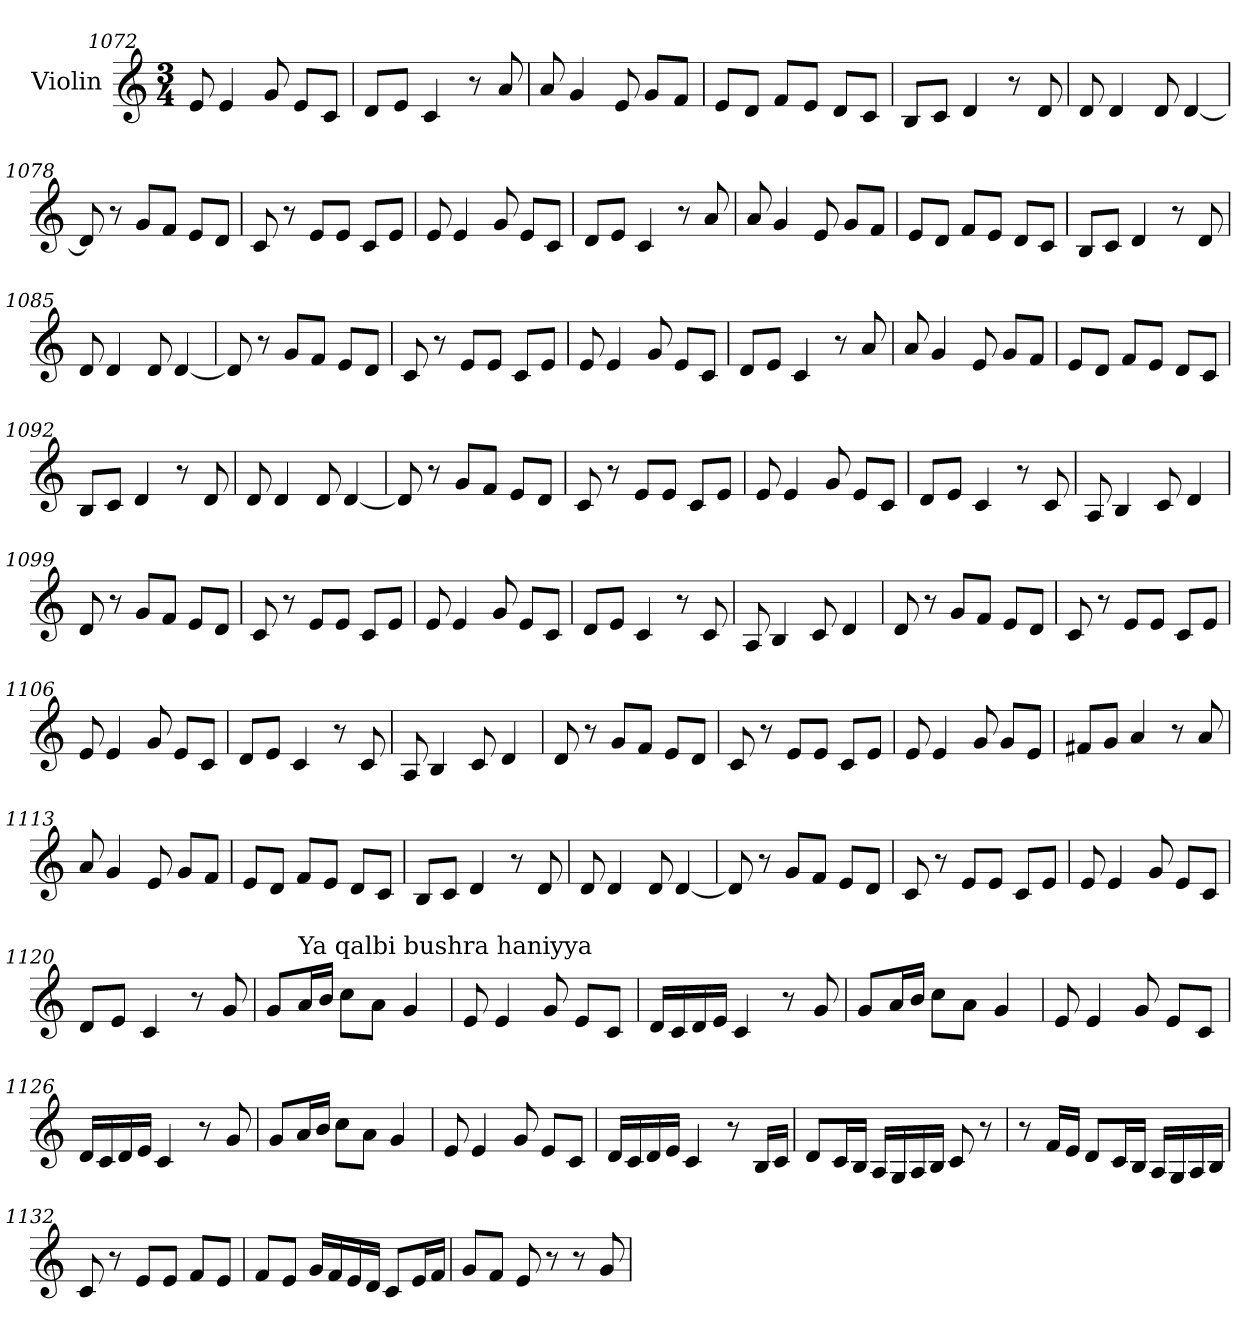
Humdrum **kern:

**kern
*part1
*staff1
*I"Violin
*clefG2
*k[]
*M3/4
=1072
8e/
4e/
8g/
8e/L
8c/J
=1073
8d/L
8e/J
4c/
8r
8a/
=1074
8a/
4g/
8e/
8g/L
8f/J
=1075
8e/L
8d/J
8f/L
8e/J
8d/L
8c/J
=1076
8B/L
8c/J
4d/
8r
8d/
!!LO:PB:g=z
=1077
8d/
4d/
8d/
[4d/
=1078
8d/]
8r
8g/L
8f/J
8e/L
8d/J
=1079
8c/
8r
8e/L
8e/J
8c/L
8e/J
=1080
8e/
4e/
8g/
8e/L
8c/J
=1081
8d/L
8e/J
4c/
8r
8a/
=1082
8a/
4g/
8e/
8g/L
8f/J
!!LO:LB:g=z
=1083
8e/L
8d/J
8f/L
8e/J
8d/L
8c/J
=1084
8B/L
8c/J
4d/
8r
8d/
=1085
8d/
4d/
8d/
[4d/
=1086
8d/]
8r
8g/L
8f/J
8e/L
8d/J
=1087
8c/
8r
8e/L
8e/J
8c/L
8e/J
=1088
8e/
4e/
8g/
8e/L
8c/J
!!LO:LB:g=z
=1089
8d/L
8e/J
4c/
8r
8a/
=1090
8a/
4g/
8e/
8g/L
8f/J
=1091
8e/L
8d/J
8f/L
8e/J
8d/L
8c/J
=1092
8B/L
8c/J
4d/
8r
8d/
=1093
8d/
4d/
8d/
[4d/
=1094
8d/]
8r
8g/L
8f/J
8e/L
8d/J
!!LO:LB:g=z
=1095
8c/
8r
8e/L
8e/J
8c/L
8e/J
=1096
8e/
4e/
8g/
8e/L
8c/J
=1097
8d/L
8e/J
4c/
8r
8c/
=1098
8A/
4B/
8c/
4d/
=1099
8d/
8r
8g/L
8f/J
8e/L
8d/J
=1100
8c/
8r
8e/L
8e/J
8c/L
8e/J
!!LO:LB:g=z
=1101
8e/
4e/
8g/
8e/L
8c/J
=1102
8d/L
8e/J
4c/
8r
8c/
=1103
8A/
4B/
8c/
4d/
=1104
8d/
8r
8g/L
8f/J
8e/L
8d/J
=1105
8c/
8r
8e/L
8e/J
8c/L
8e/J
=1106
8e/
4e/
8g/
8e/L
8c/J
!!LO:LB:g=z
=1107
8d/L
8e/J
4c/
8r
8c/
=1108
8A/
4B/
8c/
4d/
=1109
8d/
8r
8g/L
8f/J
8e/L
8d/J
=1110
8c/
8r
8e/L
8e/J
8c/L
8e/J
=1111
8e/
4e/
8g/
8g/L
8e/J
=1112
8f#X/L
8g/J
4a/
8r
8a/
!!LO:LB:g=z
=1113
8a/
4g/
8e/
8g/L
8f/J
=1114
8e/L
8d/J
8f/L
8e/J
8d/L
8c/J
=1115
8B/L
8c/J
4d/
8r
8d/
=1116
8d/
4d/
8d/
[4d/
=1117
8d/]
8r
8g/L
8f/J
8e/L
8d/J
=1118
8c/
8r
8e/L
8e/J
8c/L
8e/J
!!LO:LB:g=z
=1119
8e/
4e/
8g/
8e/L
8c/J
=1120
8d/L
8e/J
4c/
8r
8g/
=1121
8g/L
!LO:TX:a:t=Ya qalbi bushra haniyya
16a/L
16b/JJ
8cc\L
8a\J
4g/
=1122
8e/
4e/
8g/
8e/L
8c/J
=1123
16d/LL
16c/
16d/
16e/JJ
4c/
8r
8g/
=1124
8g/L
16a/L
16b/JJ
8cc\L
8a\J
4g/
!!LO:PB:g=z
=1125
8e/
4e/
8g/
8e/L
8c/J
=1126
16d/LL
16c/
16d/
16e/JJ
4c/
8r
8g/
=1127
8g/L
16a/L
16b/JJ
8cc\L
8a\J
4g/
=1128
8e/
4e/
8g/
8e/L
8c/J
=1129
16d/LL
16c/
16d/
16e/JJ
4c/
8r
16B/LL
16c/JJ
!!LO:LB:g=z
=1130
8d/L
16c/L
16B/JJ
16A/LL
16G/
16A/
16B/JJ
8c/
8r
=1131
8r
16f/LL
16e/JJ
8d/L
16c/L
16B/JJ
16A/LL
16G/
16A/
16B/JJ
=1132
8c/
8r
8e/L
8e/J
8f/L
8e/J
=1133
8f/L
8e/J
16g/LL
16f/
16e/
16d/JJ
8c/L
16e/L
16f/JJ
!!LO:LB:g=z
=1134
8g/L
8f/J
8e/
8r
8r
8g/
=
*-
